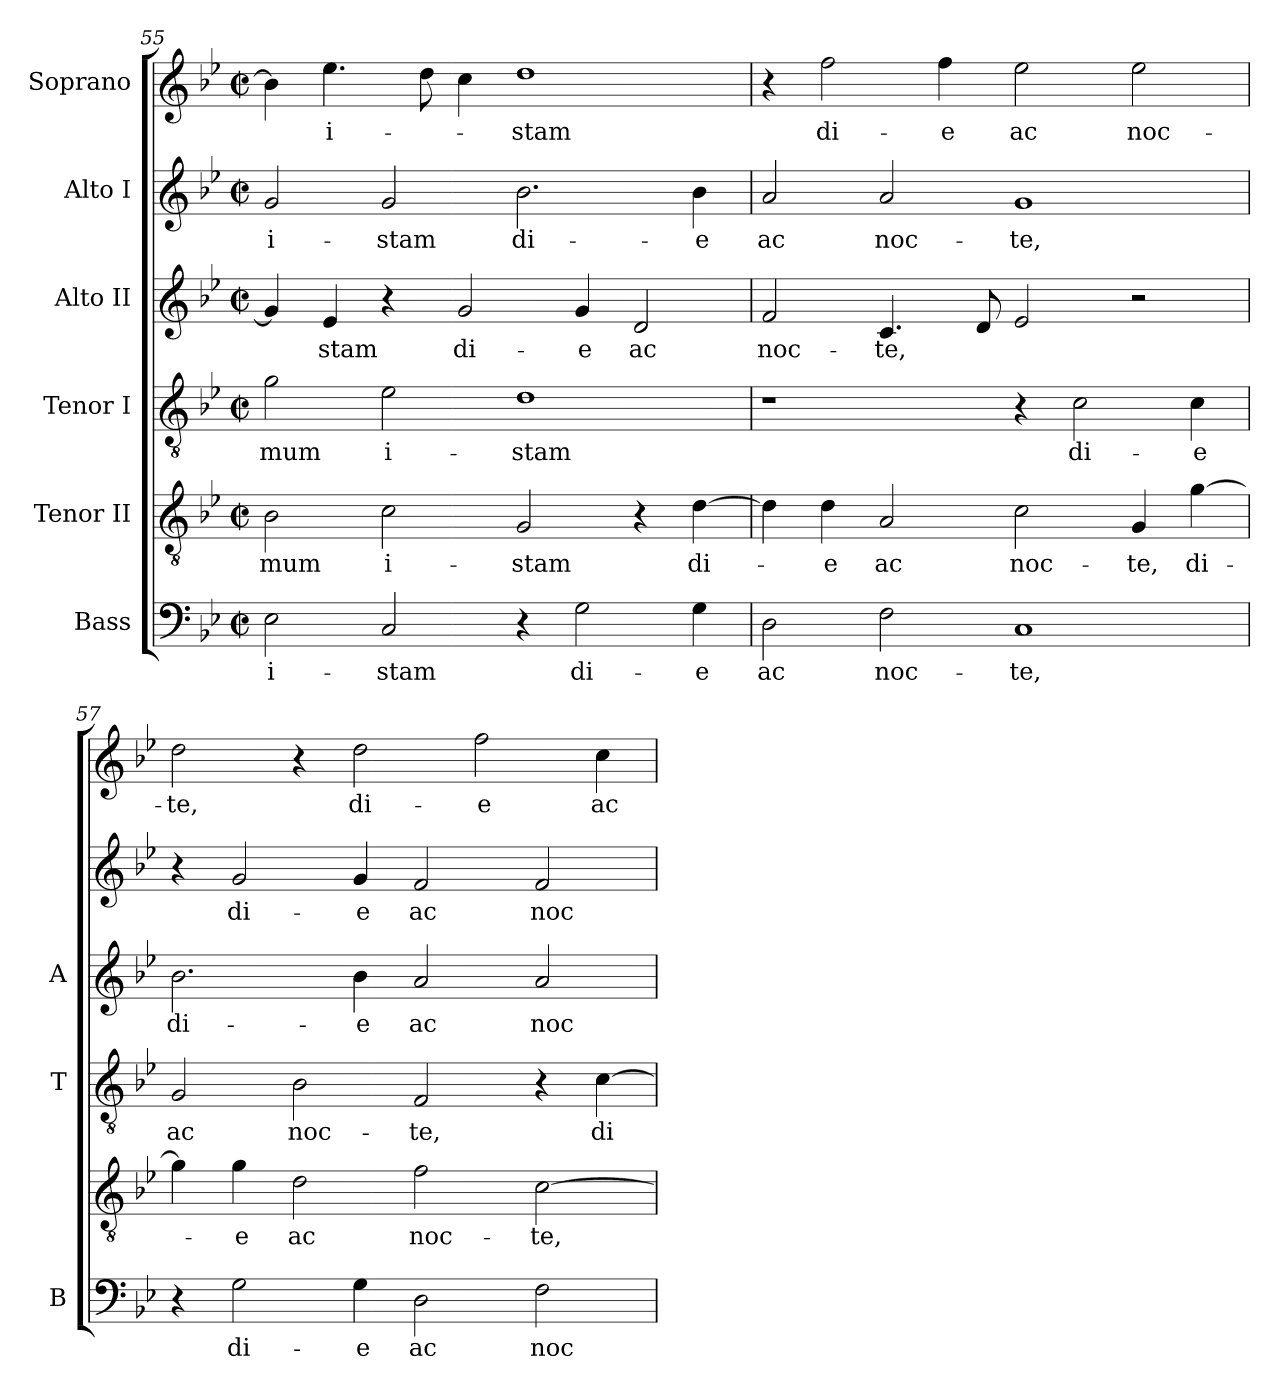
**kern	**text	**kern	**text	**kern	**text	**kern	**text	**kern	**text	**kern	**text
*part6	*part6	*part5	*part5	*part4	*part4	*part3	*part3	*part2	*part2	*part1	*part1
*staff6	*staff6	*staff5	*staff5	*staff4	*staff4	*staff3	*staff3	*staff2	*staff2	*staff1	*staff1
*I"Bass	*	*I"Tenor II	*	*I"Tenor I	*	*I"Alto II	*	*I"Alto I	*	*I"Soprano	*
*I'B	*	*	*	*I'T	*	*I'A	*	*	*	*	*
*clefF4	*	*clefGv2	*	*clefGv2	*	*clefG2	*	*clefG2	*	*clefG2	*
*k[b-e-]	*	*k[b-e-]	*	*k[b-e-]	*	*k[b-e-]	*	*k[b-e-]	*	*k[b-e-]	*
*B-:	*	*B-:	*	*B-:	*	*B-:	*	*B-:	*	*B-:	*
*M2/2	*	*M2/2	*	*M2/2	*	*M2/2	*	*M2/2	*	*M2/2	*
*met(c|)	*	*met(c|)	*	*met(c|)	*	*met(c|)	*	*met(c|)	*	*met(c|)	*
=55	=55	=55	=55	=55	=55	=55	=55	=55	=55	=55	=55
!	!LO:LY:b:color=#000000	!	!	!	!	!	!	!	!	!	!
!	!	!	!LO:LY:b:color=#000000	!	!	!	!	!	!	!	!
!	!	!	!	!	!LO:LY:b:color=#000000	!	!	!	!	!	!
!	!	!	!	!	!	!	!	!	!LO:LY:b:color=#000000	!	!
2E-i\	i-	2B-i\	-mum	2gi\	-mum	4gi/]	.	2gi/	i-	4b-i\]	.
!	!	!	!	!	!	!	!LO:LY:b:color=#000000	!	!	!	!
!	!	!	!	!	!	!	!	!	!	!	!LO:LY:b:color=#000000
.	.	.	.	.	.	4e-i/	-stam	.	.	4.ee-i\	i-
!	!LO:LY:b:color=#000000	!	!	!	!	!	!	!	!	!	!
!	!	!	!LO:LY:b:color=#000000	!	!	!	!	!	!	!	!
!	!	!	!	!	!LO:LY:b:color=#000000	!	!	!	!	!	!
!	!	!	!	!	!	!	!	!	!LO:LY:b:color=#000000	!	!
2Ci/	-stam	2ci\	i-	2e-i\	i-	4r	.	2gi/	-stam	.	.
.	.	.	.	.	.	.	.	.	.	8ddi\	.
!	!	!	!	!	!	!	!LO:LY:b:color=#000000	!	!	!	!
.	.	.	.	.	.	2gi/	di-	.	.	4cci\	.
!	!	!	!LO:LY:b:color=#000000	!	!	!	!	!	!	!	!
!	!	!	!	!	!LO:LY:b:color=#000000	!	!	!	!	!	!
!	!	!	!	!	!	!	!	!	!LO:LY:b:color=#000000	!	!
!	!	!	!	!	!	!	!	!	!	!	!LO:LY:b:color=#000000
4r	.	2Gi/	-stam	1di	-stam	.	.	2.b-i\	di-	1ddi	-stam
!	!LO:LY:b:color=#000000	!	!	!	!	!	!	!	!	!	!
!	!	!	!	!	!	!	!LO:LY:b:color=#000000	!	!	!	!
2Gi\	di-	.	.	.	.	4gi/	-e	.	.	.	.
!	!	!	!	!	!	!	!LO:LY:b:color=#000000	!	!	!	!
.	.	4r	.	.	.	2di/	ac	.	.	.	.
!	!LO:LY:b:color=#000000	!	!	!	!	!	!	!	!	!	!
!	!	!	!LO:LY:b:color=#000000	!	!	!	!	!	!	!	!
!	!	!	!	!	!	!	!	!	!LO:LY:b:color=#000000	!	!
4Gi\	-e	[>4di\	di-	.	.	.	.	4b-i\	-e	.	.
=56	=56	=56	=56	=56	=56	=56	=56	=56	=56	=56	=56
!	!LO:LY:b:color=#000000	!	!	!	!	!	!	!	!	!	!
!	!	!	!	!	!	!	!LO:LY:b:color=#000000	!	!	!	!
!	!	!	!	!	!	!	!	!	!LO:LY:b:color=#000000	!	!
2Di\	ac	4di\]	.	1r	.	2fi/	noc-	2ai/	ac	4r	.
!	!	!	!LO:LY:b:color=#000000	!	!	!	!	!	!	!	!
!	!	!	!	!	!	!	!	!	!	!	!LO:LY:b:color=#000000
.	.	4di\	-e	.	.	.	.	.	.	2ffi\	di-
!	!LO:LY:b:color=#000000	!	!	!	!	!	!	!	!	!	!
!	!	!	!LO:LY:b:color=#000000	!	!	!	!	!	!	!	!
!	!	!	!	!	!	!	!LO:LY:b:color=#000000	!	!	!	!
!	!	!	!	!	!	!	!	!	!LO:LY:b:color=#000000	!	!
2Fi\	noc-	2Ai/	ac	.	.	4.ci/	-te,	2ai/	noc-	.	.
!	!	!	!	!	!	!	!	!	!	!	!LO:LY:b:color=#000000
.	.	.	.	.	.	.	.	.	.	4ffi\	-e
.	.	.	.	.	.	8di/	.	.	.	.	.
!	!LO:LY:b:color=#000000	!	!	!	!	!	!	!	!	!	!
!	!	!	!LO:LY:b:color=#000000	!	!	!	!	!	!	!	!
!	!	!	!	!	!	!	!	!	!LO:LY:b:color=#000000	!	!
!	!	!	!	!	!	!	!	!	!	!	!LO:LY:b:color=#000000
1Ci	-te,	2ci\	noc-	4r	.	2e-i/	.	1gi	-te,	2ee-i\	ac
!	!	!	!	!	!LO:LY:b:color=#000000	!	!	!	!	!	!
.	.	.	.	2ci\	di-	.	.	.	.	.	.
!	!	!	!LO:LY:b:color=#000000	!	!	!	!	!	!	!	!
!	!	!	!	!	!	!	!	!	!	!	!LO:LY:b:color=#000000
.	.	4Gi/	-te,	.	.	2r	.	.	.	2ee-i\	noc-
!	!	!	!LO:LY:b:color=#000000	!	!	!	!	!	!	!	!
!	!	!	!	!	!LO:LY:b:color=#000000	!	!	!	!	!	!
.	.	[>4gi\	di-	4ci\	-e	.	.	.	.	.	.
!!LO:LB:g=z
=57	=57	=57	=57	=57	=57	=57	=57	=57	=57	=57	=57
!	!	!	!	!	!LO:LY:b:color=#000000	!	!	!	!	!	!
!	!	!	!	!	!	!	!LO:LY:b:color=#000000	!	!	!	!
!	!	!	!	!	!	!	!	!	!	!	!LO:LY:b:color=#000000
4r	.	4gi\]	.	2Gi/	ac	2.b-i\	di-	4r	.	2ddi\	-te,
!	!LO:LY:b:color=#000000	!	!	!	!	!	!	!	!	!	!
!	!	!	!LO:LY:b:color=#000000	!	!	!	!	!	!	!	!
!	!	!	!	!	!	!	!	!	!LO:LY:b:color=#000000	!	!
2Gi\	di-	4gi\	-e	.	.	.	.	2gi/	di-	.	.
!	!	!	!LO:LY:b:color=#000000	!	!	!	!	!	!	!	!
!	!	!	!	!	!LO:LY:b:color=#000000	!	!	!	!	!	!
.	.	2di\	ac	2B-i\	noc-	.	.	.	.	4r	.
!	!LO:LY:b:color=#000000	!	!	!	!	!	!	!	!	!	!
!	!	!	!	!	!	!	!LO:LY:b:color=#000000	!	!	!	!
!	!	!	!	!	!	!	!	!	!LO:LY:b:color=#000000	!	!
!	!	!	!	!	!	!	!	!	!	!	!LO:LY:b:color=#000000
4Gi\	-e	.	.	.	.	4b-i\	-e	4gi/	-e	2ddi\	di-
!	!LO:LY:b:color=#000000	!	!	!	!	!	!	!	!	!	!
!	!	!	!LO:LY:b:color=#000000	!	!	!	!	!	!	!	!
!	!	!	!	!	!LO:LY:b:color=#000000	!	!	!	!	!	!
!	!	!	!	!	!	!	!LO:LY:b:color=#000000	!	!	!	!
!	!	!	!	!	!	!	!	!	!LO:LY:b:color=#000000	!	!
2Di\	ac	2fi\	noc-	2Fi/	-te,	2ai/	ac	2fi/	ac	.	.
!	!	!	!	!	!	!	!	!	!	!	!LO:LY:b:color=#000000
.	.	.	.	.	.	.	.	.	.	2ffi\	-e
!	!LO:LY:b:color=#000000	!	!	!	!	!	!	!	!	!	!
!	!	!	!LO:LY:b:color=#000000	!	!	!	!	!	!	!	!
!	!	!	!	!	!	!	!LO:LY:b:color=#000000	!	!	!	!
!	!	!	!	!	!	!	!	!	!LO:LY:b:color=#000000	!	!
2Fi\	noc-	[>2ci\	-te,	4r	.	2ai/	noc-	2fi/	noc-	.	.
!	!	!	!	!	!LO:LY:b:color=#000000	!	!	!	!	!	!
!	!	!	!	!	!	!	!	!	!	!	!LO:LY:b:color=#000000
.	.	.	.	[>4ci\	di-	.	.	.	.	4cci\	ac
=	=	=	=	=	=	=	=	=	=	=	=
*-	*-	*-	*-	*-	*-	*-	*-	*-	*-	*-	*-
